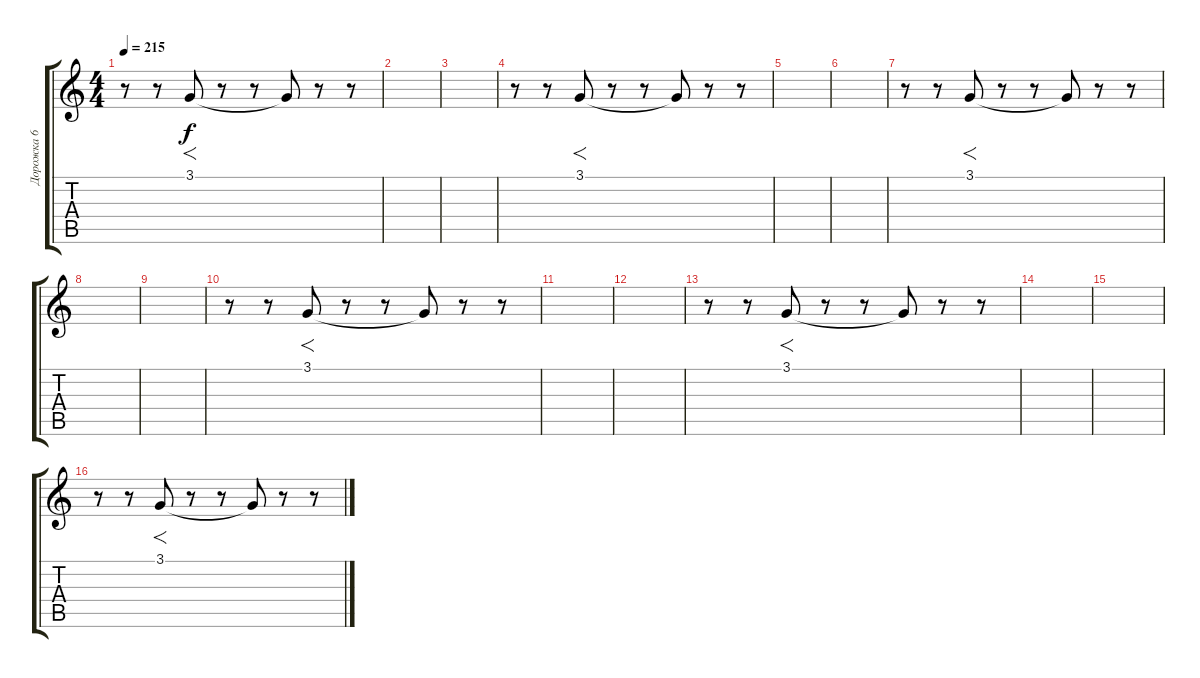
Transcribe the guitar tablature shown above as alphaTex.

\track ("Дорожка 6" "Дорожка 6") {instrument choiraahs}
\staff {score tabs}
\tuning (E4 B3 G3 D3 A2 E2) {hide}
\ts (4 4)
\tempo 215
\clef g2
\ks c
r.8{dy f} r.8 3.1.8{f} r.8 r.8 3.1{t}.8 r.8 r.8 |
|
|
r.8 r.8 3.1.8{f} r.8 r.8 3.1{t}.8 r.8 r.8 |
|
|
r.8 r.8 3.1.8{f} r.8 r.8 3.1{t}.8 r.8 r.8 |
|
|
r.8 r.8 3.1.8{f} r.8 r.8 3.1{t}.8 r.8 r.8 |
|
|
r.8 r.8 3.1.8{f} r.8 r.8 3.1{t}.8 r.8 r.8 |
|
|
r.8 r.8 3.1.8{f} r.8 r.8 3.1{t}.8 r.8 r.8
